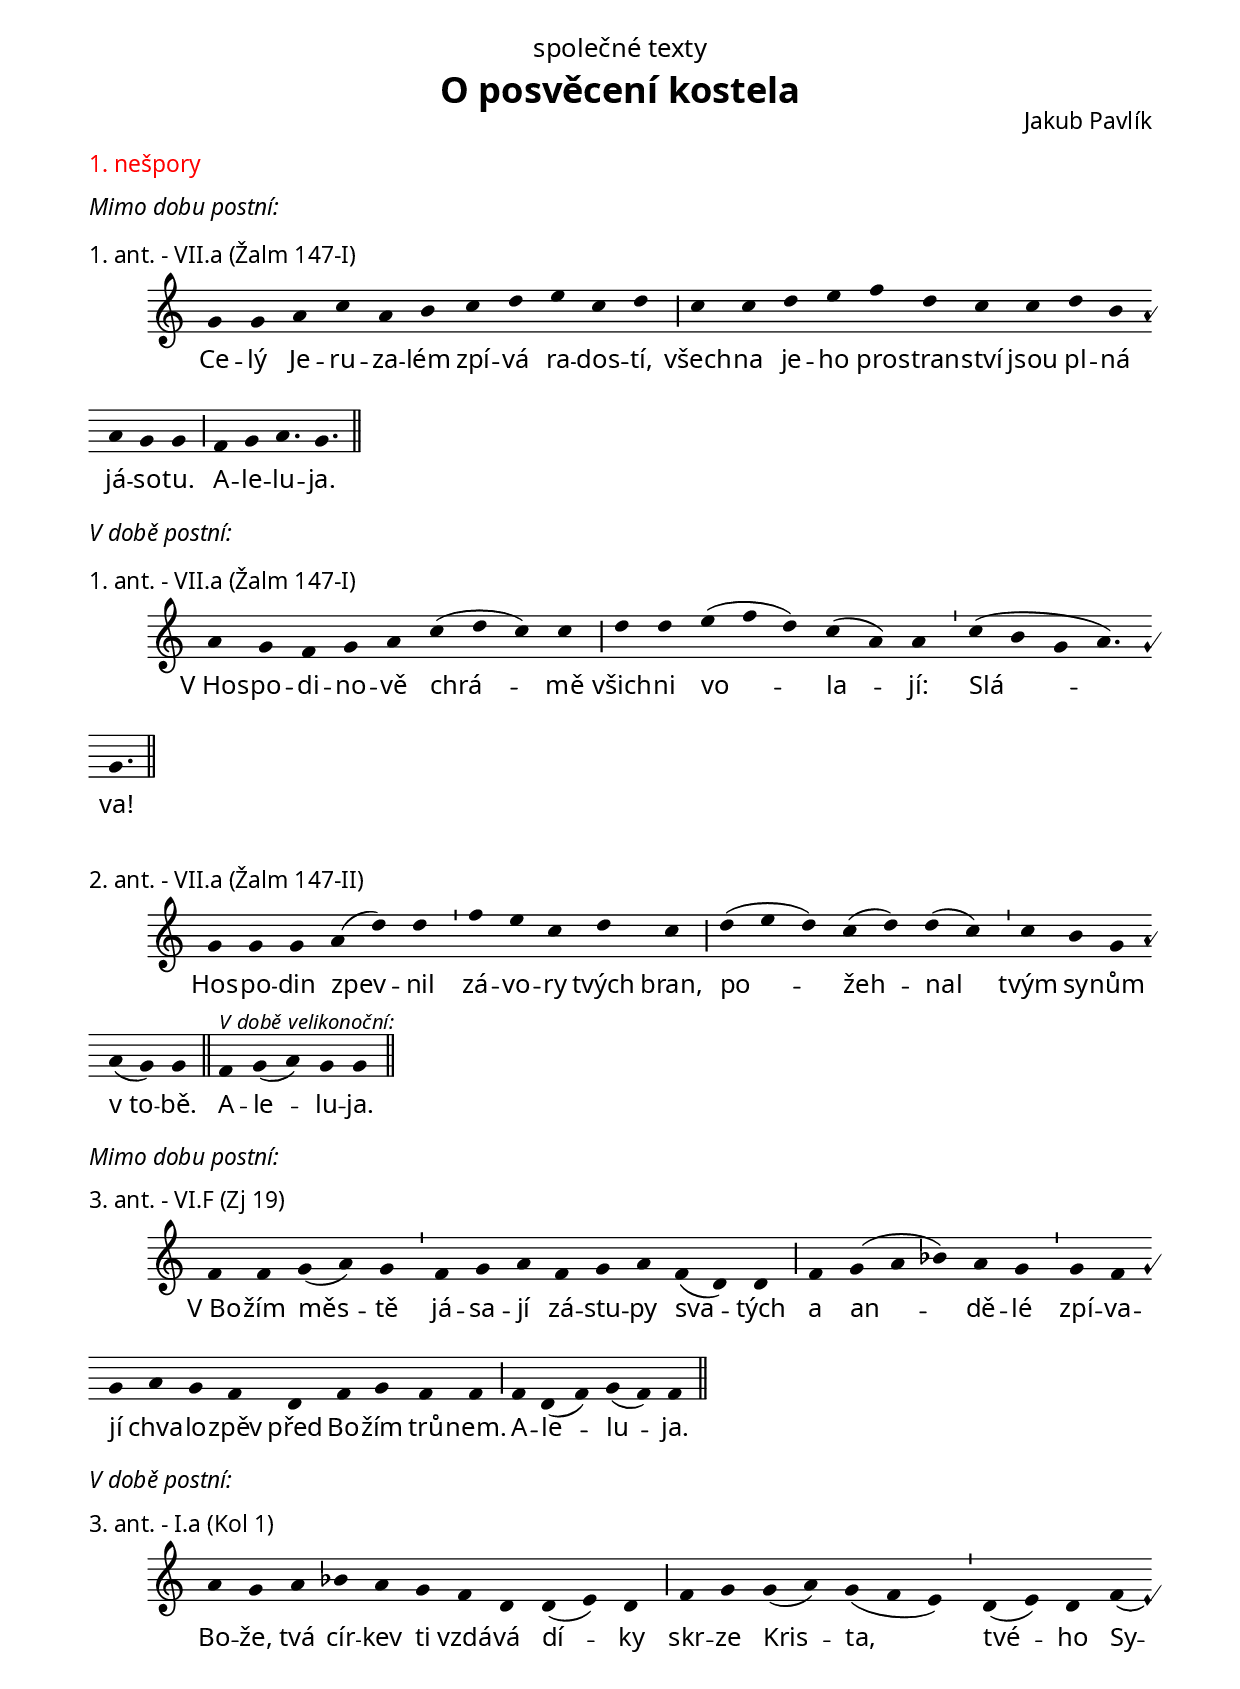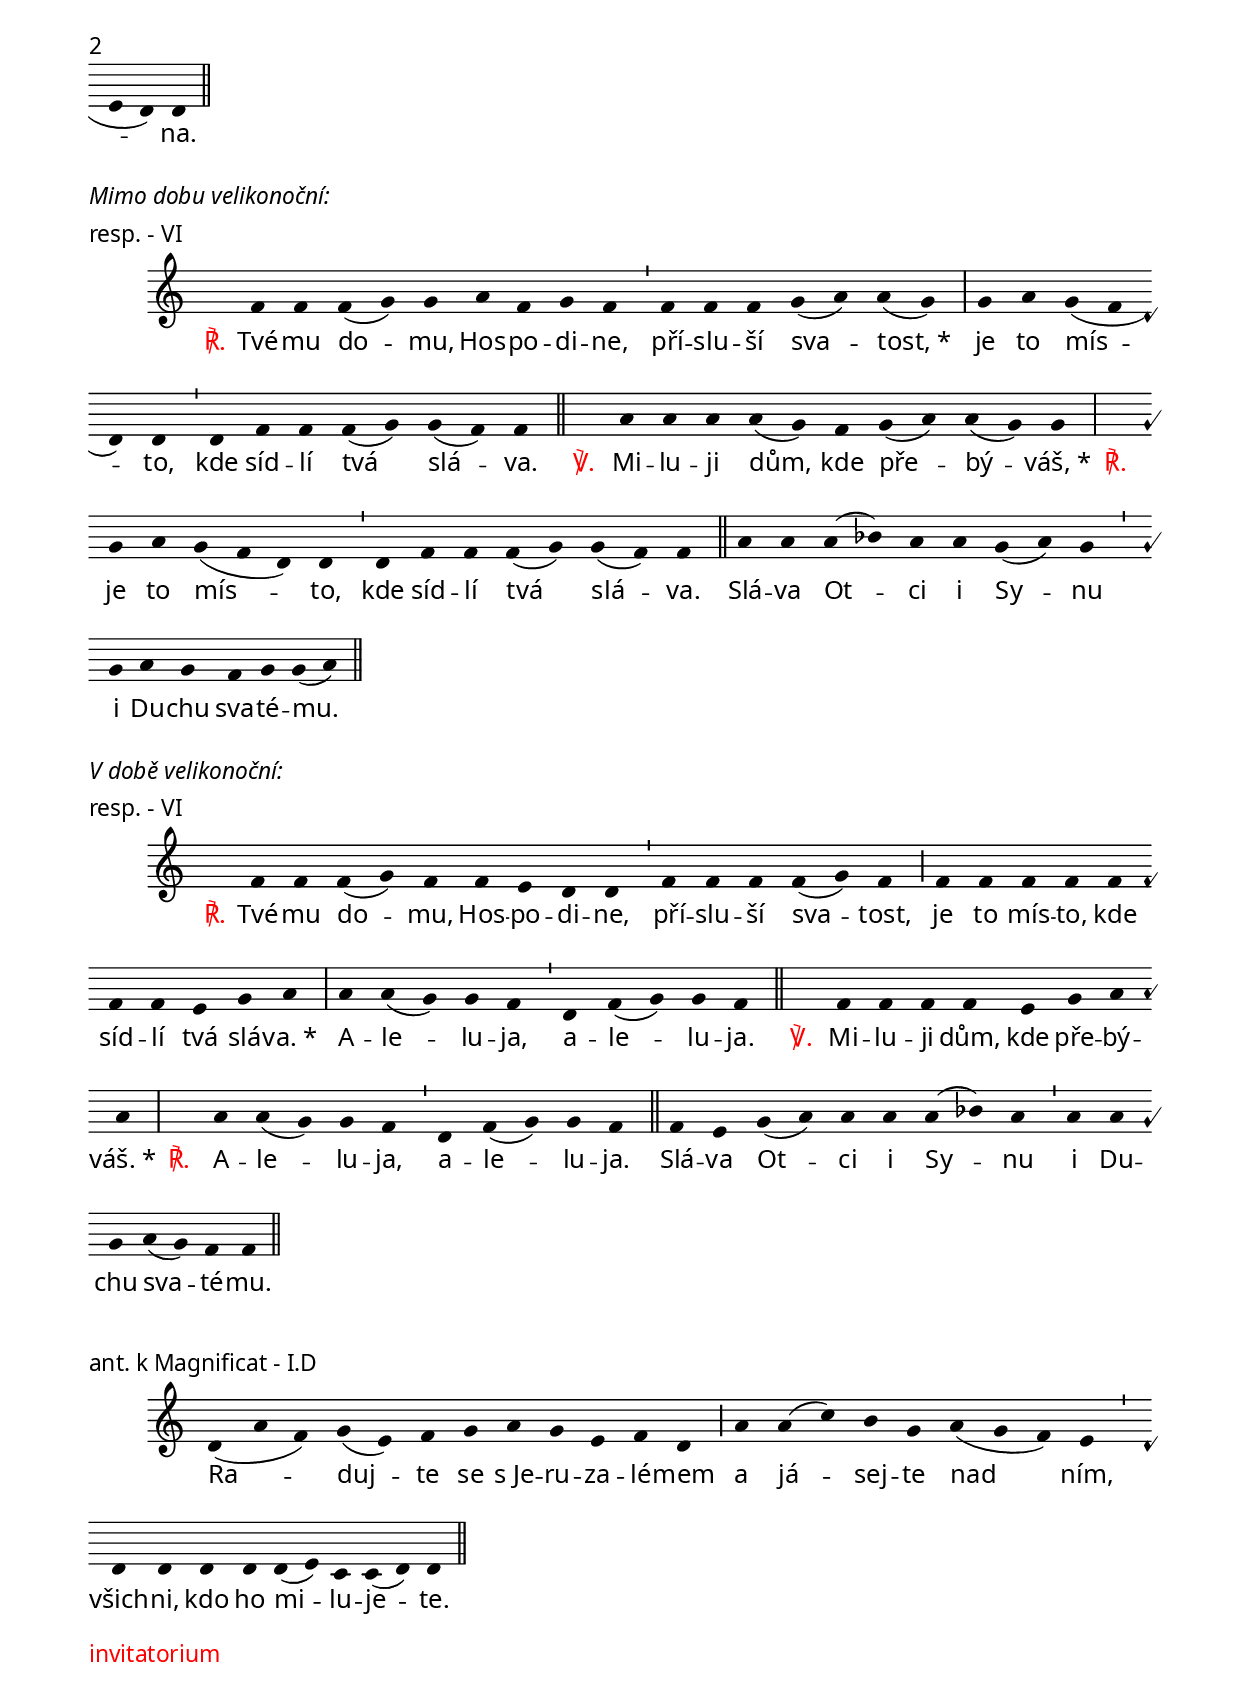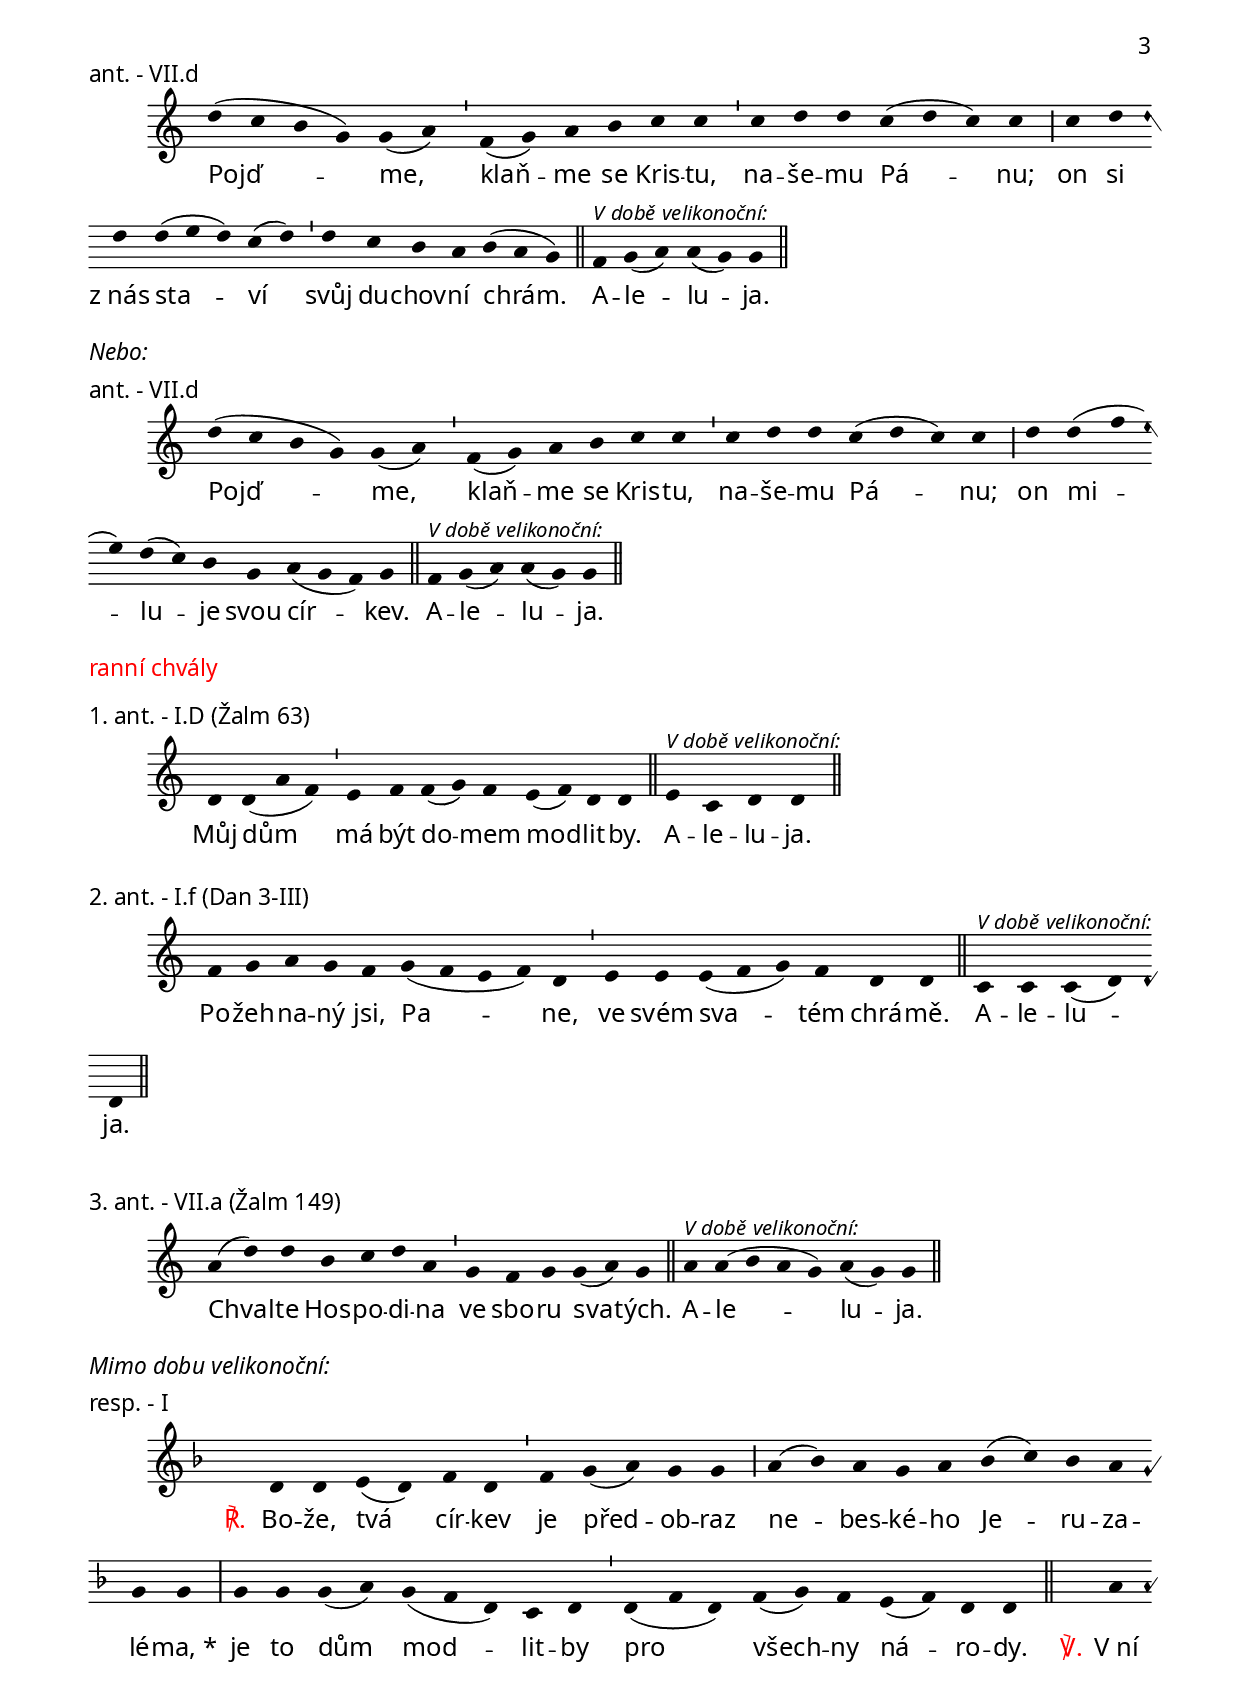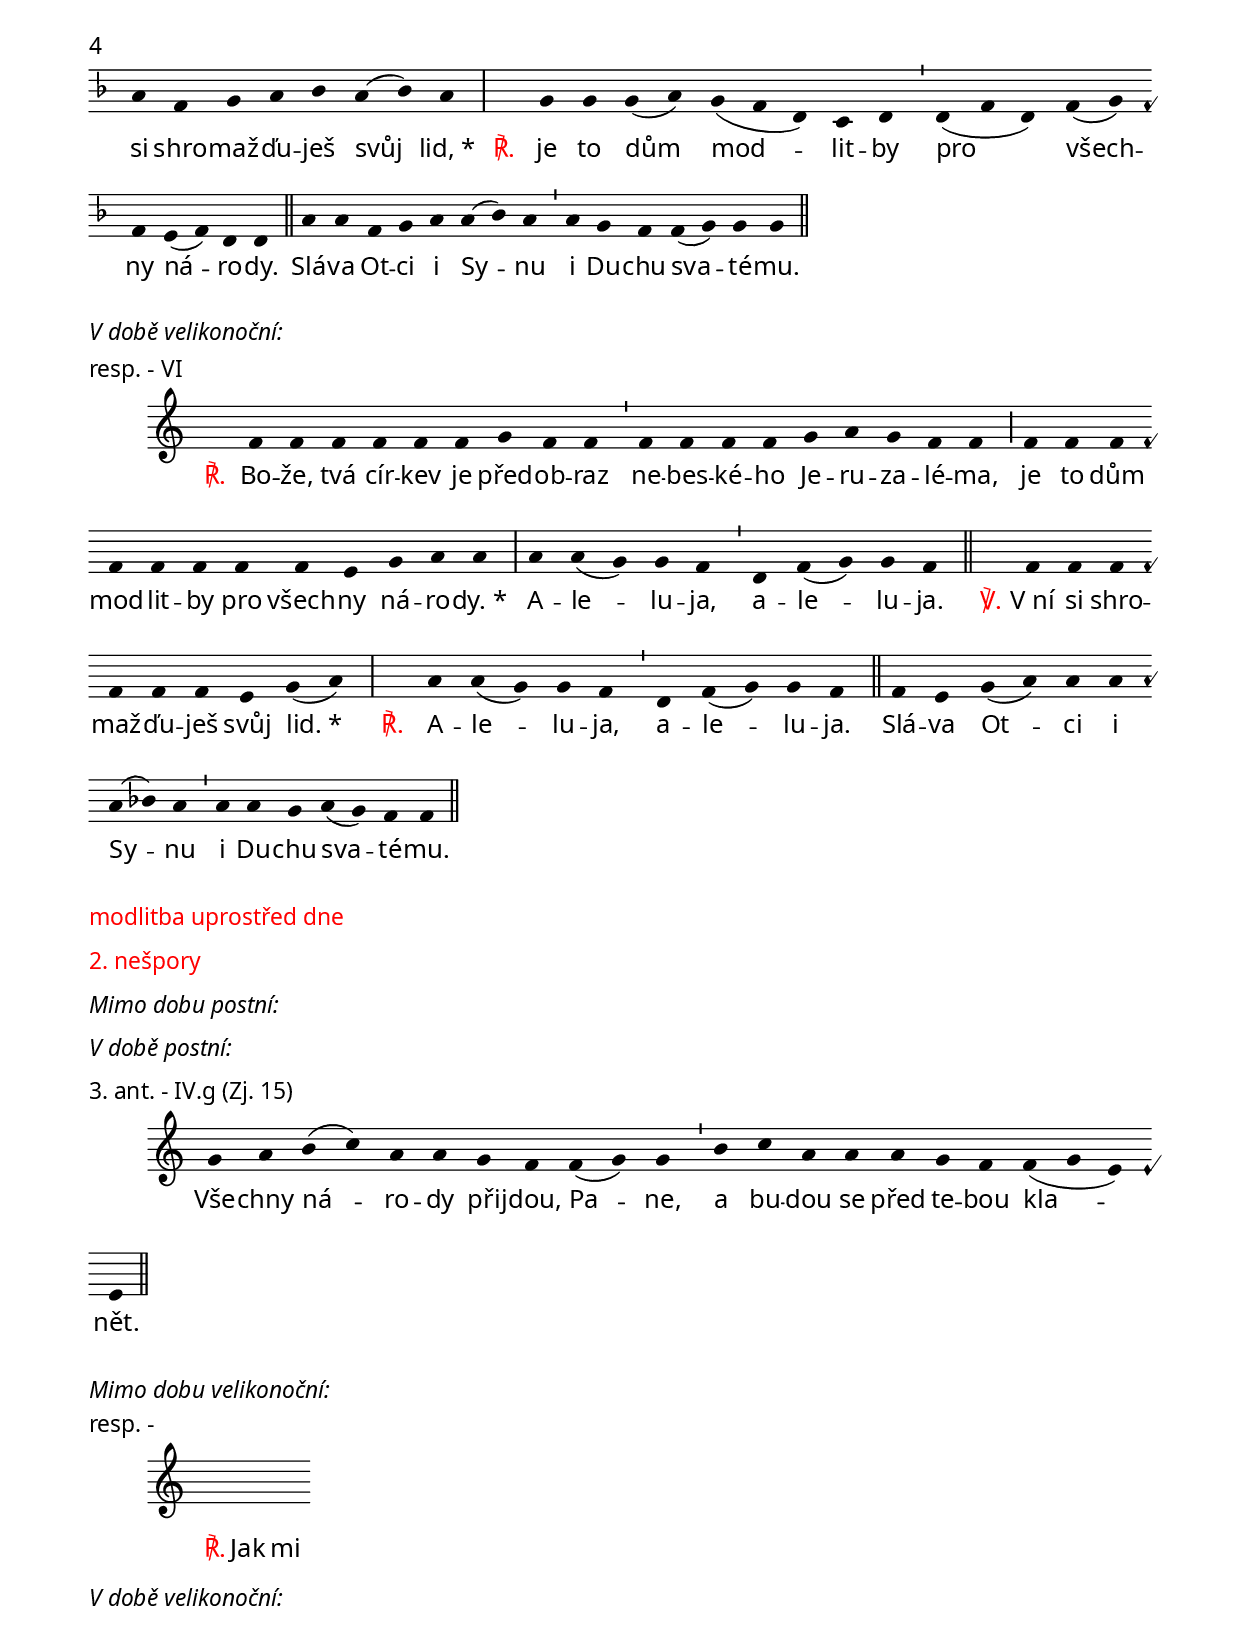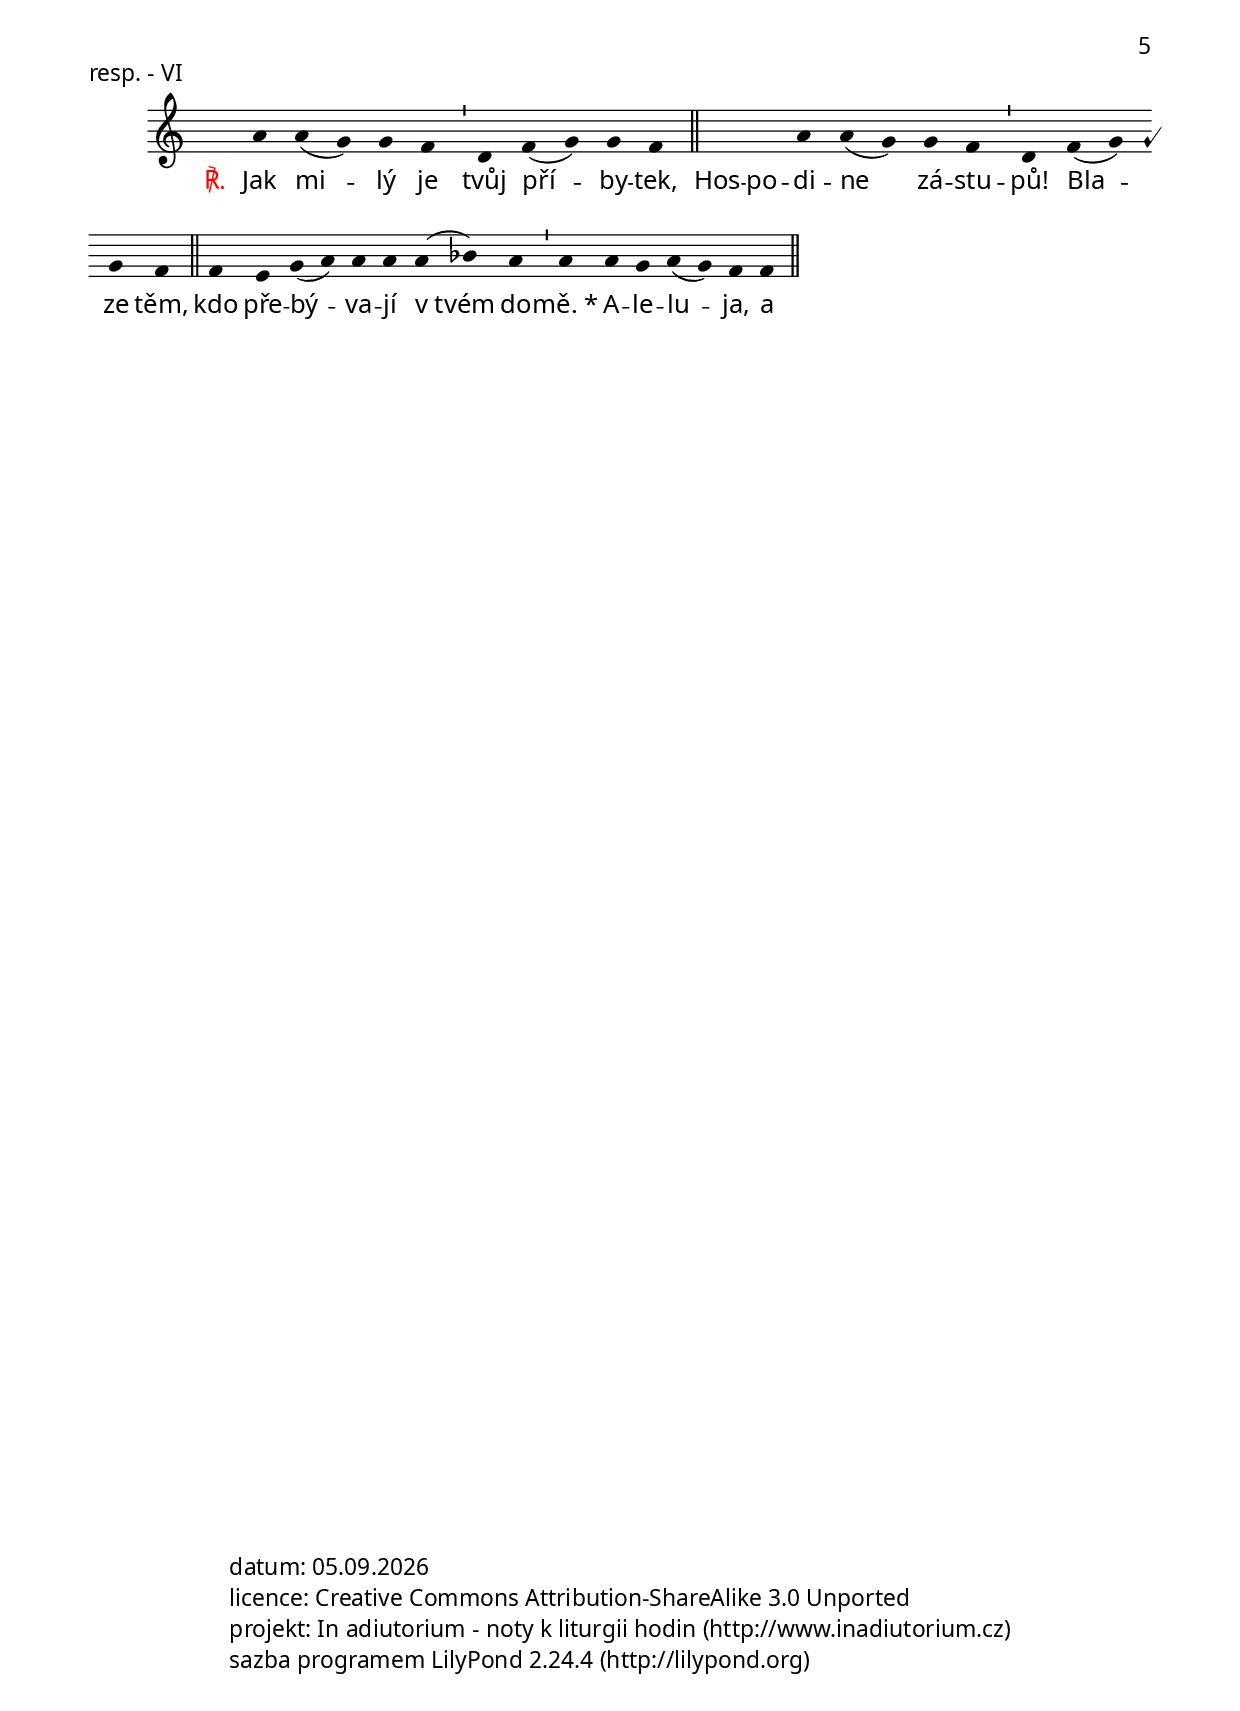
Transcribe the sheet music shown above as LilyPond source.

\version "2.16.0"

\include "../spolecne.ly"
\include "../dilyresponsorii.ly"

\header {
  title = \markup\titleCommune "O posvěcení kostela"
  composer = "Jakub Pavlík"
}

\markup {\nadpisHodinka {"1. nešpory"}}

\markup\italic{Mimo dobu postní:}

\score {
  \relative c'' {
    \choralniRezim
    g4 g a c a b c d e c d \barMaior
    c c d e f d c c d b a g g \barMaior
    f g a4. g \barFinalis
  }
  \addlyrics {
    Ce -- lý Je -- ru -- za -- lém zpí -- vá ra -- dos -- tí,
    všech -- na je -- ho pro -- stran -- ství jsou pl -- ná já -- so -- tu.
    A -- le -- lu -- ja.
  }
  \header {
    quid = "1. ant."
    modus = "VII"
    differentia = "a" 
    psalmus = "Žalm 147-I"
    id = ""
    piece = \markup {\sestavTitulek}
  }
}

\markup\italic{V době postní:}

\score {
  \relative c'' {
    \choralniRezim
    a4 g f g a c( d c) c \barMaior
    d d e( f d) c( a) a \barMin c( b g a4.) g \barFinalis
  }
  \addlyrics {
    V_Hos -- po -- di -- no -- vě chrá -- mě
    všich -- ni vo -- la -- jí: Slá -- va!
  }
  \header {
    quid = "1. ant."
    modus = "VII"
    differentia = "a" 
    psalmus = "Žalm 147-I"
    id = ""
    piece = \markup {\sestavTitulek}
  }
}

\score {
  \relative c'' {
    \choralniRezim
    g4 g g a( d) d \barMin f e c d c \barMaior
    d( e d) c( d) d( c) \barMin c b g a( g) g \barFinalis
    
    f^\markup\rubrVelikAleluja g( a) g g \barFinalis
  }
  \addlyrics {
    Hos -- po -- din zpev -- nil zá -- vo -- ry tvých bran,
    po -- žeh -- nal tvým sy -- nům v_to -- bě.
    
    A -- le -- lu -- ja.
  }
  \header {
    quid = "2. ant."
    modus = "VII"
    differentia = "a" 
    psalmus = "Žalm 147-II"
    id = ""
    piece = \markup {\sestavTitulek}
  }
}

\markup\italic{Mimo dobu postní:}

\score {
  \relative c' {
    \choralniRezim
    f4 f g( a) g \barMin
    f g a f g a f( d) d \barMaior
    f g( a bes) a g \barMin
    g f g a g f d f g f f \barMaior
    f d( f) g( f) f \barFinalis
  }
  \addlyrics {
    V_Bo -- žím měs -- tě
    já -- sa -- jí zá -- stu -- py sva -- tých
    a an -- dě -- lé 
    zpí -- va -- jí chva -- lo -- zpěv před Bo -- žím trů -- nem.
    A -- le -- lu -- ja.
  }
  \header {
    quid = "3. ant."
    modus = "VI"
    differentia = "F" 
    psalmus = "Zj 19"
    id = ""
    piece = \markup {\sestavTitulek}
  }
}

\markup\italic{V době postní:}

\score {
  \relative c'' {
    \choralniRezim
    a4 g a bes a g f d d( e) d \barMaior
    f g g( a) g( f e) \barMin d( e) d f( e d) d \barFinalis
  }
  \addlyrics {
    Bo -- že, tvá cír -- kev ti vzdá -- vá dí -- ky
    skr -- ze Kris -- ta, tvé -- ho Sy -- na.
  }
  \header {
    quid = "3. ant."
    modus = "I"
    differentia = "a" 
    psalmus = "Kol 1"
    id = ""
    piece = \markup {\sestavTitulek}
  }
}

\markup\italic{Mimo dobu velikonoční:}

\score {
  \relative c' {
    \choralniRezim
    
    % R
    \neviditelna f
    f4 f f( g) g a f g f \barMin f f f g( a) a( g) \barMax
    g a g( f d) d \barMin d f f f( g) g( f) f \barFinalis
    % V
    \neviditelna a
    a4 a a a( g) f g( a) a( g) g \barMax
    % R
    \neviditelna a
    g a g( f d) d \barMin d f f f( g) g( f) f \barFinalis
    % Slava
    \respVIdoxologie \barFinalis
  }
  \addlyrics {
    \Response Tvé -- mu do -- mu, Hos -- po -- di -- ne,
    pří -- slu -- ší sva -- tost,_*
    je to mís -- to, kde síd -- lí tvá slá -- va.
    \Verse Mi -- lu -- ji dům, kde pře -- bý -- váš,_*
    \Response je to mís -- to, kde síd -- lí tvá slá -- va.
    \textRespDoxologie
  }
  \header {
    quid = "resp."
    modus = "VI"
    id = ""
    piece = \markup {\sestavTitulekResp}
  }
}

\markup\italic{V době velikonoční:}

\score {
  \relative c' {
    \choralniRezim
    
    % R
    \neviditelna f
    f4 f f( g) f f e d d \barMin f f f f( g) f \barMaior
    f f f f f f f e g a \barMax
    \respVIalelujaResponsum \barFinalis
    % V
    \neviditelna f
    f f f f e g a a \barMax
    % R
    \neviditelna a
    \respVIalelujaResponsum \barFinalis
    % Slava
    \respVIalelujaDoxologie \barFinalis
  }
  \addlyrics {
    \Response Tvé -- mu do -- mu, Hos -- po -- di -- ne,
    pří -- slu -- ší sva -- tost,
    je to mís -- to, kde síd -- lí tvá slá -- va._* \textRespAleluja
    \Verse Mi -- lu -- ji dům, kde pře -- bý -- váš._*
    \Response \textRespAleluja
    \textRespDoxologie
  }
  \header {
    quid = "resp."
    modus = "VI"
    id = ""
    piece = \markup {\sestavTitulekResp}
  }
} 

\score {
  \relative c' {
    \choralniRezim
    d4( a' f) g( e) f g a g e f d \barMaior
    a' a( c) b g a( g f) e \barMin
    d d d d d( e) c c( d) d \barFinalis
    
    
  }
  \addlyrics {
    Ra -- duj -- te se s_Je -- ru -- za -- lé -- mem
    a já -- sej -- te nad ním,
    všich -- ni, kdo ho mi -- lu -- je -- te.
    
    A -- le -- lu -- ja.
  }
  \header {
    quid = "ant. k Magnificat"
    modus = "I"
    differentia = "D" 
    psalmus = ""
    id = ""
    piece = \markup {\sestavTitulekBezZalmu}
  }
}

\markup {\nadpisHodinka {"invitatorium"}}

\score {
  \relative c'' {
    \choralniRezim
    d4( c b g) g( a) \barMin f( g) a b c c \barMin c d d c( d c) c \barMaior
    c d d d( e d) c( d) \barMin d c b a b( a g) \barFinalis
    f^\markup\rubrVelikAleluja g( a) a( g) g \barFinalis
  }
  \addlyrics {
    Pojď -- me, klaň -- me se Kris -- tu, na -- še -- mu Pá -- nu;
    on si z_nás sta -- ví svůj du -- chov -- ní chrám.
    
    A -- le -- lu -- ja.
  }
  \header {
    quid = "ant."
    modus = "VII"
    differentia = "d" 
    psalmus = ""
    id = ""
    piece = \markup {\sestavTitulekBezZalmu}
  }
}

\markup\italic{Nebo:}

\score {
  \relative c'' {
    \choralniRezim
    d4( c b g) g( a) \barMin f( g) a b c c \barMin c d d c( d c) c \barMaior
    d d( f e) d( c) b g a( g f) g \barFinalis
    f^\markup\rubrVelikAleluja g( a) a( g) g \barFinalis
  }
  \addlyrics {
    Pojď -- me, klaň -- me se Kris -- tu, na -- še -- mu Pá -- nu;
    on mi -- lu -- je svou cír -- kev.
    
    A -- le -- lu -- ja.
  }
  \header {
    quid = "ant."
    modus = "VII"
    differentia = "d" 
    psalmus = ""
    id = ""
    piece = \markup {\sestavTitulekBezZalmu}
  }
}

\markup {\nadpisHodinka {"ranní chvály"}}

\score {
  \relative c' {
    \choralniRezim
    d4 d( a' f) \barMin e f f( g) f e( f) d d \barFinalis
    
    e^\markup\rubrVelikAleluja c d d \barFinalis
  }
  \addlyrics {
    Můj dům má být do -- mem mod -- lit -- by.
    
    A -- le -- lu -- ja.
  }
  \header {
    quid = "1. ant."
    modus = "I"
    differentia = "D" 
    psalmus = "Žalm 63"
    id = ""
    piece = \markup {\sestavTitulek}
  }
}

\score {
  \relative c' {
    \choralniRezim
    f4 g a g f g( f e f) d \barMin
    e e e( f g) f d d \barFinalis
    
    c^\markup\rubrVelikAleluja c c( d) d \barFinalis
  }
  \addlyrics {
    Po -- žeh -- na -- ný jsi, Pa -- ne,
    ve svém sva -- tém chrá -- mě.
    
    A -- le -- lu -- ja.
  }
  \header {
    quid = "2. ant."
    modus = "I"
    differentia = "f" 
    psalmus = "Dan 3-III"
    id = ""
    piece = \markup {\sestavTitulek}
  }
}

\score {
  \relative c'' {
    \choralniRezim
    a4( d) d b c d a \barMin g f g g( a) g \barFinalis
    
    a^\markup\rubrVelikAleluja a( b a g) a( g) g \barFinalis
  }
  \addlyrics {
    Chval -- te Hos -- po -- di -- na
    ve sbo -- ru sva -- tých.
    
    A -- le -- lu -- ja.
  }
  \header {
    quid = "3. ant."
    modus = "VII"
    differentia = "a" 
    psalmus = "Žalm 149"
    id = ""
    piece = \markup {\sestavTitulek}
  }
}

\markup\italic{Mimo dobu velikonoční:}

\score {
  \relative c' {
    \key f \major
    \choralniRezim
    
    % R
    \neviditelna d
    d4 d e( d) f d \barMin f g( a) g g \barMaior
    a( bes) a g a bes( c) bes a g g \barMax
    g g g( a) g( f d) c d \barMin d( f d) f( g) f e( f) d d \barFinalis
    % V
    \neviditelna a
    a' a f g a bes a( bes) a \barMax
    % R
    \neviditelna a
    g g g( a) g( f d) c d \barMin d( f d) f( g) f e( f) d d \barFinalis
    % Slava
    a' a f g a a( bes) a \barMin a g f f( g) g g \barFinalis
  }
  \addlyrics {
    \Response Bo -- že, tvá cír -- kev je před -- ob -- raz
    ne -- bes -- ké -- ho Je -- ru -- za -- lé -- ma,_*
    je to dům mod -- lit -- by pro všech -- ny ná -- ro -- dy.
    \Verse V_ní si shro -- maž -- ďu -- ješ svůj lid,_*
    \Response je to dům mod -- lit -- by pro všech -- ny ná -- ro -- dy.
    \textRespDoxologie
  }
  \header {
    quid = "resp."
    modus = "I"
    id = ""
    piece = \markup {\sestavTitulekResp}
  }
}

\markup\italic{V době velikonoční:}

\score {
  \relative c' {
    \choralniRezim
    
    % R
    \neviditelna f
    f4 f f f f f g f f \barMin f f f f g a g f f \barMaior
    f f f f f f f f e g a a \barMax
    \respVIalelujaResponsum \barFinalis
    % V
    \neviditelna f
    f f f f f f e g( a) \barMax
    % R
    \neviditelna a
    \respVIalelujaResponsum \barFinalis
    % Slava
    \respVIalelujaDoxologie \barFinalis
  }
  \addlyrics {
    \Response Bo -- že, tvá cír -- kev je před -- ob -- raz
    ne -- bes -- ké -- ho Je -- ru -- za -- lé -- ma,
    je to dům mod -- lit -- by pro všech -- ny ná -- ro -- dy._* \textRespAleluja
    \Verse V_ní si shro -- maž -- ďu -- ješ svůj lid._*
    \Response \textRespAleluja
    \textRespDoxologie
  }
  \header {
    quid = "resp."
    modus = "VI"
    id = ""
    piece = \markup {\sestavTitulekResp}
  }
} 

\score {
  \relative c' {
    \choralniRezim
    
  }
  \addlyrics {
    Je -- žíš ře -- kl:
    »Za -- che -- e, pojď ry -- chle do -- lů:
    dnes mu -- sím zů -- stat v_tvém do -- mě«
    a on ry -- chle sle -- zl do -- lů
    a s_ra -- dos -- tí ho při -- jal;
    s_Kris -- tem při -- šla do to -- ho -- to do -- mu spá -- sa.
    
    A -- le -- lu -- ja.
  }
  \header {
    quid = "ant. k Benedictus"
    modus = ""
    differentia = "" 
    psalmus = ""
    id = ""
    piece = \markup {\sestavTitulekBezZalmu}
  }
}

\markup {\nadpisHodinka {"modlitba uprostřed dne"}}

\score {
  \relative c' {
    \choralniRezim
    
  }
  \addlyrics {
    Bo -- ží chrám je sva -- tý:
    je to Bo -- ží po -- le,
    Bo -- ží stav -- ba.
    
    A -- le -- lu -- ja.
  }
  \header {
    quid = "ant. dopoledne"
    modus = ""
    differentia = "" 
    psalmus = ""
    id = ""
    piece = \markup {\sestavTitulekBezZalmu}
  }
}

\score {
  \relative c' {
    \choralniRezim
    
  }
  \addlyrics {
    Tvé -- mu do -- mu pří -- slu -- ší sva -- tost, Hos -- po -- di -- ne,
    na věč -- né ča -- sy.
    
    A -- le -- lu -- ja.
  }
  \header {
    quid = "ant. v poledne"
    modus = ""
    differentia = "" 
    psalmus = ""
    id = ""
    piece = \markup {\sestavTitulekBezZalmu}
  }
}

\score {
  \relative c' {
    \choralniRezim
    
  }
  \addlyrics {
    Bo -- ží dům je pev -- ně zbu -- do -- va -- ný,
    je -- ho zá -- kla -- dy jsou na pev -- né ská -- le.
    
    A -- le -- lu -- ja.
  }
  \header {
    quid = "ant. odpoledne"
    modus = ""
    differentia = "" 
    psalmus = ""
    id = ""
    piece = \markup {\sestavTitulekBezZalmu}
  }
}

\markup {\nadpisHodinka {"2. nešpory"}}

\score {
  \relative c' {
    \choralniRezim
    
  }
  \addlyrics {
    Bůh po -- svě -- til svůj pří -- by -- tek:
    bu -- de v_něm byd -- let na -- vě -- ky.
    
    A -- le -- lu -- ja.
  }
  \header {
    quid = "1. ant."
    modus = ""
    differentia = "" 
    psalmus = "Žalm 46"
    id = ""
    piece = \markup {\sestavTitulek}
  }
}

\score {
  \relative c' {
    \choralniRezim
    
  }
  \addlyrics {
    Do do -- mu Hos -- po -- di -- no -- va
    pů -- jde -- me s_ra -- dos -- tí.
    
    A -- le -- lu -- ja.
  }
  \header {
    quid = "2. ant."
    modus = ""
    differentia = "" 
    psalmus = "Žalm 122"
    id = ""
    piece = \markup {\sestavTitulek}
  }
}

\markup\italic{Mimo dobu postní:}

\score {
  \relative c' {
    \choralniRezim
    
  }
  \addlyrics {
    Chval -- te na -- še -- ho Bo -- ha,
    všich -- ni je -- ho sva -- tí.
    A -- le -- lu -- ja.
  }
  \header {
    quid = "3. ant."
    modus = ""
    differentia = "" 
    psalmus = "Zj 19"
    id = ""
    piece = \markup {\sestavTitulek}
  }
}

\markup\italic{V době postní:}

\score {
  \relative c'' {
    \choralniRezim
    g4 a b( c) a a g f f( g) g \barMin
    b c a a a g f f( g e) e \barFinalis
  }
  \addlyrics {
    Vše -- chny ná -- ro -- dy při -- jdou, Pa -- ne, 
    a bu -- dou se před te -- bou kla -- nět.
  }
  \header {
    modus = "IV"
    differentia = "g" 
    quid = "3. ant."  
    psalmus = "Zj. 15"
    id = ""
    fons = "žaltář, pátek 1.t., nešp., 3. ant."
    piece = \markup {\sestavTitulek}
  }
}

\markup\italic{Mimo dobu velikonoční:}

\score {
  \relative c' {
    \choralniRezim
    
    % R
    \neviditelna a
    
    % V
    \neviditelna a
    
    % R
    \neviditelna a
    
    % Slava
  }
  \addlyrics {
    \Response Jak mi -- lý je tvůj pří -- by -- tek,
    Hos -- po -- di -- ne zá -- stu -- pů!_*
    Bla -- ze těm, kdo pře -- bý -- va -- jí v_tvém do -- mě.
    \Verse Tou -- ží, ba prah -- ne má du -- še po tvých sí -- ních._*
    \Response Bla -- ze těm, kdo pře -- bý -- va -- jí v_tvém do -- mě.
    \textRespDoxologie
  }
  \header {
    quid = "resp."
    modus = ""
    id = ""
    piece = \markup {\sestavTitulekResp}
  }
}

\markup\italic{V době velikonoční:}

\score {
  \relative c' {
    \choralniRezim
    
    % R
    \neviditelna f
    \respVIalelujaResponsum \barFinalis
    % V
    \neviditelna f
    
    % R
    \neviditelna a
    \respVIalelujaResponsum \barFinalis
    % Slava
    \respVIalelujaDoxologie \barFinalis
  }
  \addlyrics {
    \Response Jak mi -- lý je tvůj pří -- by -- tek,
    Hos -- po -- di -- ne zá -- stu -- pů!
    Bla -- ze těm, kdo pře -- bý -- va -- jí v_tvém do -- mě._* \textRespAleluja
    \Verse Tou -- ží, ba prah -- ne má du -- še po tvých sí -- ních._*
    \Response \textRespAleluja
    \textRespDoxologie
  }
  \header {
    quid = "resp."
    modus = "VI"
    id = ""
    piece = \markup {\sestavTitulekResp}
  }
} 

\score {
  \relative c' {
    \choralniRezim
    
  }
  \addlyrics {
    Sva -- tý je dům Bo -- ží:
    dům, v_němž se vzý -- vá Bo -- ží jmé -- no
    a kde Bůh pře -- bý -- vá me -- zi ná -- mi.
  }
  \header {
    quid = "ant. k Magnificat"
    modus = ""
    differentia = "" 
    psalmus = ""
    id = ""
    piece = \markup {\sestavTitulekBezZalmu}
  }
}